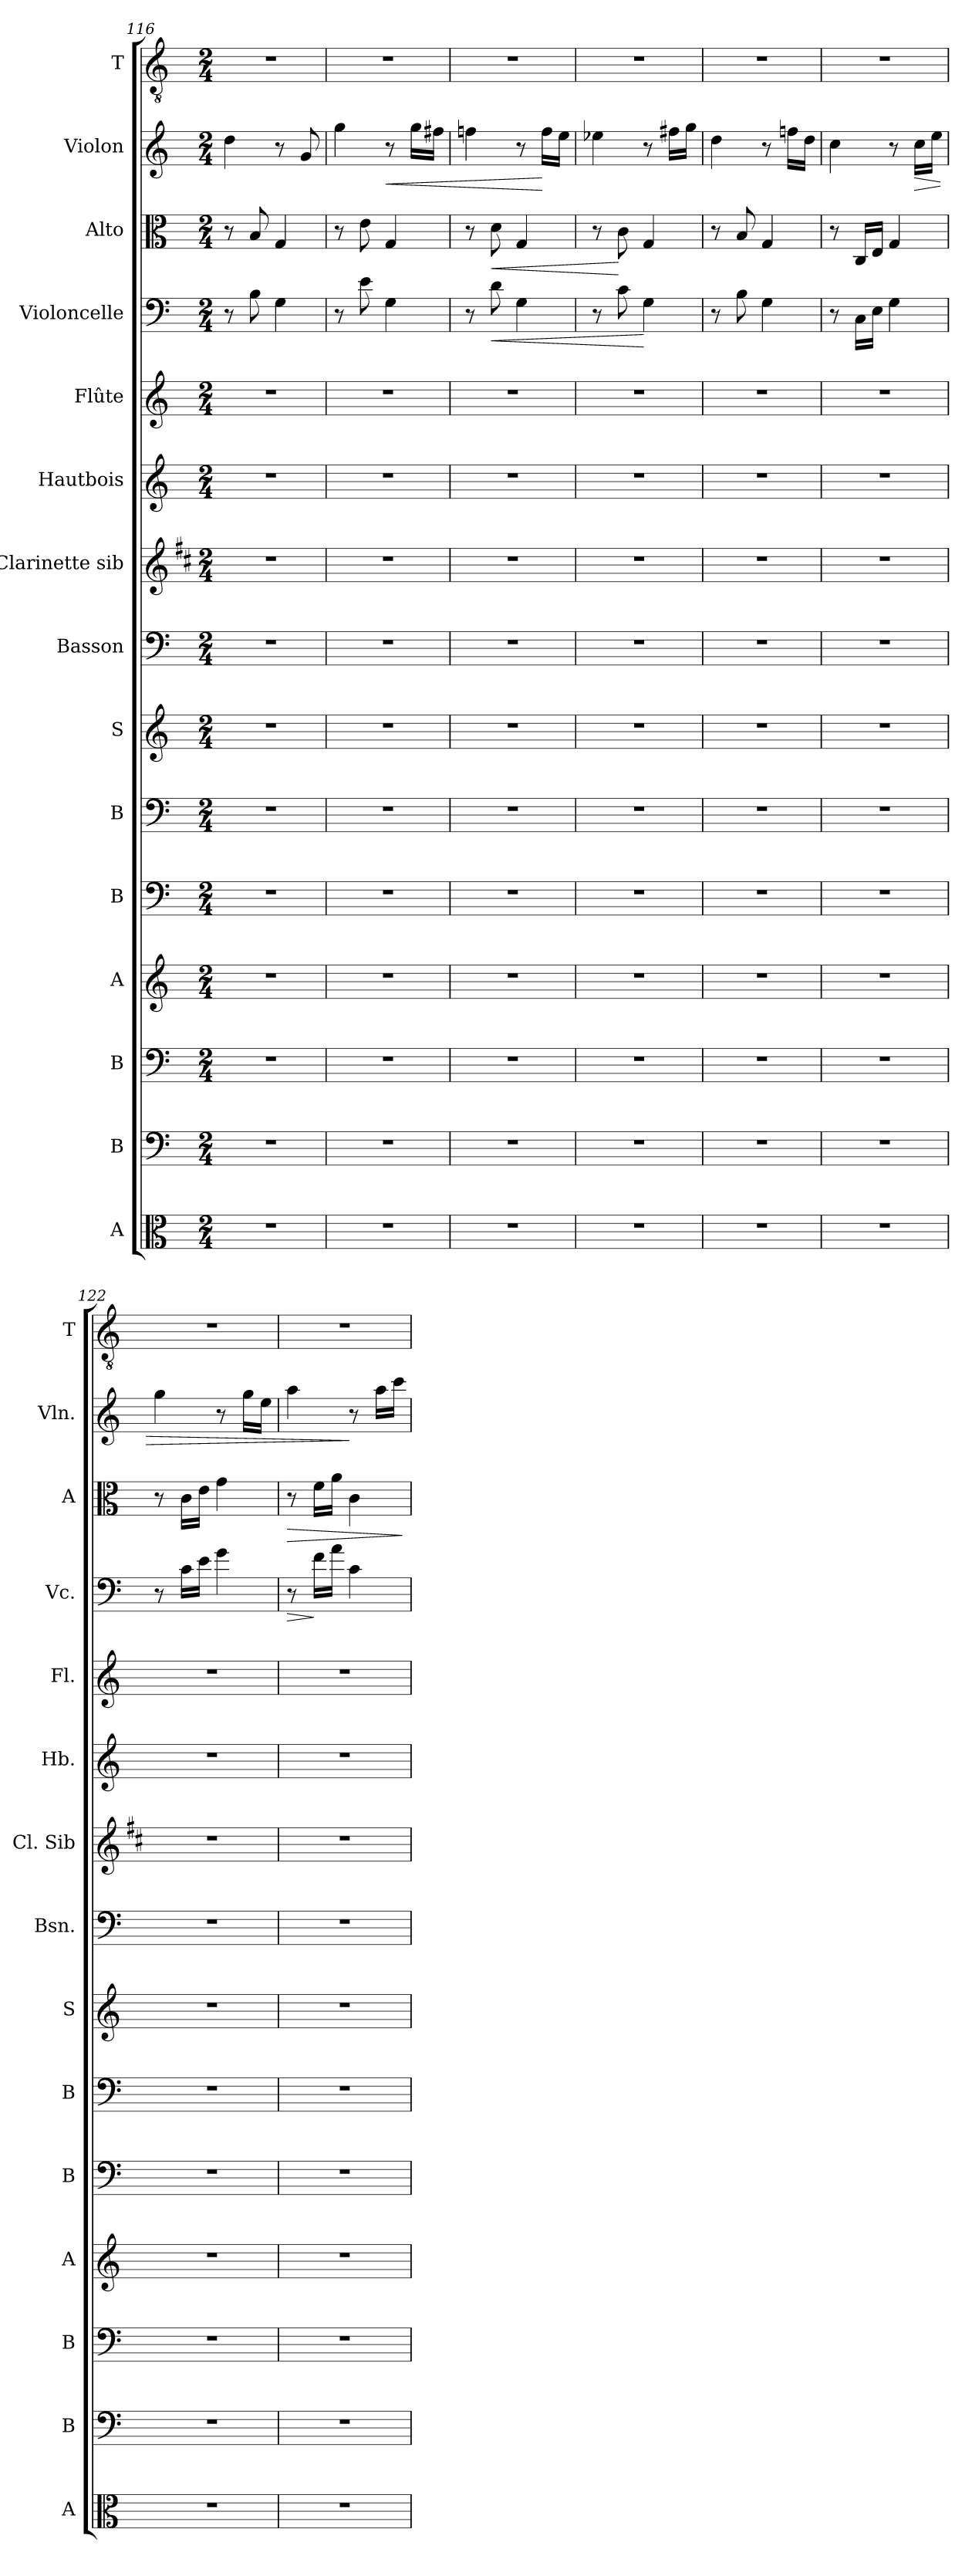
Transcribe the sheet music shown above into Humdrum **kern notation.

**kern	**kern	**kern	**kern	**kern	**kern	**kern	**kern	**kern	**kern	**kern	**kern	**dynam	**kern	**dynam	**kern	**dynam	**kern
*part15	*part14	*part13	*part12	*part11	*part10	*part9	*part8	*part7	*part6	*part5	*part4	*part4	*part3	*part3	*part2	*part2	*part1
*staff15	*staff14	*staff13	*staff12	*staff11	*staff10	*staff9	*staff8	*staff7	*staff6	*staff5	*staff4	*staff4	*staff3	*staff3	*staff2	*staff2	*staff1
*I"A	*I"B	*I"B	*I"A	*I"B	*I"B	*I"S	*I"Basson	*I"Clarinette sib	*I"Hautbois	*I"Flûte	*I"Violoncelle	*	*I"Alto	*	*I"Violon	*	*I"T
*I'A	*I'B	*I'B	*I'A	*I'B	*I'B	*I'S	*I'Bsn.	*I'Cl. Sib	*I'Hb.	*I'Fl.	*I'Vc.	*	*I'A	*	*I'Vln.	*	*I'T
*clefC3	*clefF4	*clefF4	*clefG2	*clefF4	*clefF4	*clefG2	*clefF4	*clefG2	*clefG2	*clefG2	*clefF4	*	*clefC3	*	*clefG2	*	*clefGv2
*	*	*	*	*	*	*	*	*ITrd1c2	*	*	*	*	*	*	*	*	*
*k[]	*k[]	*k[]	*k[]	*k[]	*k[]	*k[]	*k[]	*k[]	*k[]	*k[]	*k[]	*	*k[]	*	*k[]	*	*k[]
*C:	*C:	*C:	*C:	*C:	*C:	*C:	*C:	*C:	*C:	*C:	*C:	*	*C:	*	*C:	*	*C:
*M2/4	*M2/4	*M2/4	*M2/4	*M2/4	*M2/4	*M2/4	*M2/4	*M2/4	*M2/4	*M2/4	*M2/4	*	*M2/4	*	*M2/4	*	*M2/4
=116	=116	=116	=116	=116	=116	=116	=116	=116	=116	=116	=116	=116	=116	=116	=116	=116	=116
2r	2r	2r	2r	2r	2r	2r	2r	2r	2r	2r	8r	.	8r	.	4dd\	.	2r
.	.	.	.	.	.	.	.	.	.	.	8B\	.	8B/	.	.	.	.
.	.	.	.	.	.	.	.	.	.	.	4G\	.	4G/	.	8r	.	.
.	.	.	.	.	.	.	.	.	.	.	.	.	.	.	8g/	.	.
!!LO:PB:g=z
=117	=117	=117	=117	=117	=117	=117	=117	=117	=117	=117	=117	=117	=117	=117	=117	=117	=117
2r	2r	2r	2r	2r	2r	2r	2r	2r	2r	2r	8r	.	8r	.	4gg\	.	2r
.	.	.	.	.	.	.	.	.	.	.	8e\	.	8e\	.	.	.	.
!	!	!	!	!	!	!	!	!	!	!	!	!	!	!	!	!LO:HP:b	!
.	.	.	.	.	.	.	.	.	.	.	4G\	.	4G/	.	8r	<	.
.	.	.	.	.	.	.	.	.	.	.	.	.	.	.	16gg\LL	.	.
.	.	.	.	.	.	.	.	.	.	.	.	.	.	.	16ff#X\JJ	.	.
=118	=118	=118	=118	=118	=118	=118	=118	=118	=118	=118	=118	=118	=118	=118	=118	=118	=118
2r	2r	2r	2r	2r	2r	2r	2r	2r	2r	2r	8r	.	8r	.	4ffn\	.	2r
!	!	!	!	!	!	!	!	!	!	!	!	!LO:HP:b	!	!LO:HP:b	!	!	!
.	.	.	.	.	.	.	.	.	.	.	8d\	<	8d\	<	.	.	.
.	.	.	.	.	.	.	.	.	.	.	4G\	.	4G/	.	8r	.	.
.	.	.	.	.	.	.	.	.	.	.	.	.	.	.	16ff\LL	[	.
.	.	.	.	.	.	.	.	.	.	.	.	.	.	.	16ee\JJ	.	.
=119	=119	=119	=119	=119	=119	=119	=119	=119	=119	=119	=119	=119	=119	=119	=119	=119	=119
2r	2r	2r	2r	2r	2r	2r	2r	2r	2r	2r	8r	.	8r	.	4ee-X\	.	2r
.	.	.	.	.	.	.	.	.	.	.	8c\	.	8c\	[	.	.	.
.	.	.	.	.	.	.	.	.	.	.	4G\	[	4G/	.	8r	.	.
.	.	.	.	.	.	.	.	.	.	.	.	.	.	.	16ff#X\LL	.	.
.	.	.	.	.	.	.	.	.	.	.	.	.	.	.	16gg\JJ	.	.
=120	=120	=120	=120	=120	=120	=120	=120	=120	=120	=120	=120	=120	=120	=120	=120	=120	=120
2r	2r	2r	2r	2r	2r	2r	2r	2r	2r	2r	8r	.	8r	.	4dd\	.	2r
.	.	.	.	.	.	.	.	.	.	.	8B\	.	8B/	.	.	.	.
.	.	.	.	.	.	.	.	.	.	.	4G\	.	4G/	.	8r	.	.
.	.	.	.	.	.	.	.	.	.	.	.	.	.	.	16ffn\LL	.	.
.	.	.	.	.	.	.	.	.	.	.	.	.	.	.	16dd\JJ	.	.
!!LO:LB:g=z
=121	=121	=121	=121	=121	=121	=121	=121	=121	=121	=121	=121	=121	=121	=121	=121	=121	=121
2r	2r	2r	2r	2r	2r	2r	2r	2r	2r	2r	8r	.	8r	.	4cc\	.	2r
.	.	.	.	.	.	.	.	.	.	.	16C\LL	.	16C/LL	.	.	.	.
.	.	.	.	.	.	.	.	.	.	.	16E\JJ	.	16E/JJ	.	.	.	.
.	.	.	.	.	.	.	.	.	.	.	4G\	.	4G/	.	8r	.	.
!	!	!	!	!	!	!	!	!	!	!	!	!	!	!	!	!LO:HP:b	!
.	.	.	.	.	.	.	.	.	.	.	.	.	.	.	16cc\LL	>	.
.	.	.	.	.	.	.	.	.	.	.	.	.	.	.	16ee\JJ	.	.
=122	=122	=122	=122	=122	=122	=122	=122	=122	=122	=122	=122	=122	=122	=122	=122	=122	=122
2r	2r	2r	2r	2r	2r	2r	2r	2r	2r	2r	8r	.	8r	.	4gg\	.	2r
.	.	.	.	.	.	.	.	.	.	.	16c\LL	.	16c\LL	.	.	.	.
.	.	.	.	.	.	.	.	.	.	.	16e\JJ	.	16e\JJ	.	.	.	.
.	.	.	.	.	.	.	.	.	.	.	4g\	.	4g\	.	8r	.	.
.	.	.	.	.	.	.	.	.	.	.	.	.	.	.	16gg\LL	.	.
.	.	.	.	.	.	.	.	.	.	.	.	.	.	.	16ee\JJ	.	.
=123	=123	=123	=123	=123	=123	=123	=123	=123	=123	=123	=123	=123	=123	=123	=123	=123	=123
!	!	!	!	!	!	!	!	!	!	!	!	!LO:HP:b	!	!LO:HP:b	!	!	!
2r	2r	2r	2r	2r	2r	2r	2r	2r	2r	2r	8r	>	8r	>	4aa\	.	2r
.	.	.	.	.	.	.	.	.	.	.	16f\LL	]	16f\LL	.	.	.	.
.	.	.	.	.	.	.	.	.	.	.	16a\JJ	.	16a\JJ	.	.	.	.
.	.	.	.	.	.	.	.	.	.	.	4c\	.	4c\	.	8r	]	.
.	.	.	.	.	.	.	.	.	.	.	.	.	.	.	16aa\LL	.	.
.	.	.	.	.	.	.	.	.	.	.	.	.	.	.	16ccc\JJ	.	.
.	.	.	.	.	.	.	.	.	.	.	.	.	.	]	.	.	.
=	=	=	=	=	=	=	=	=	=	=	=	=	=	=	=	=	=
*-	*-	*-	*-	*-	*-	*-	*-	*-	*-	*-	*-	*-	*-	*-	*-	*-	*-
